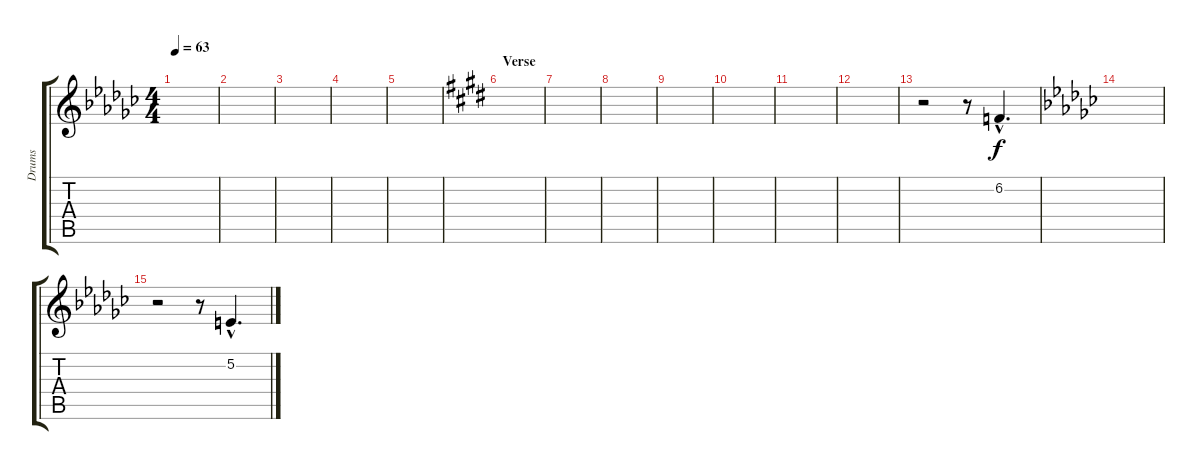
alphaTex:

\track ("Drums" "Drums") {instrument reversecymbal}
\staff {score tabs}
\tuning (E4 B3 G3 D3 A2 E2) {hide}
\ts (4 4)
\tempo 63
\clef g2
\ks ebminor
|
|
|
|
|
\section ("" "Verse")
\ks c#minor
|
|
|
|
|
|
|
r.2 r.8 6.2{hac}.4{d} |
\ks ebminor
|
r.2 r.8 5.2{hac}.4{d}
